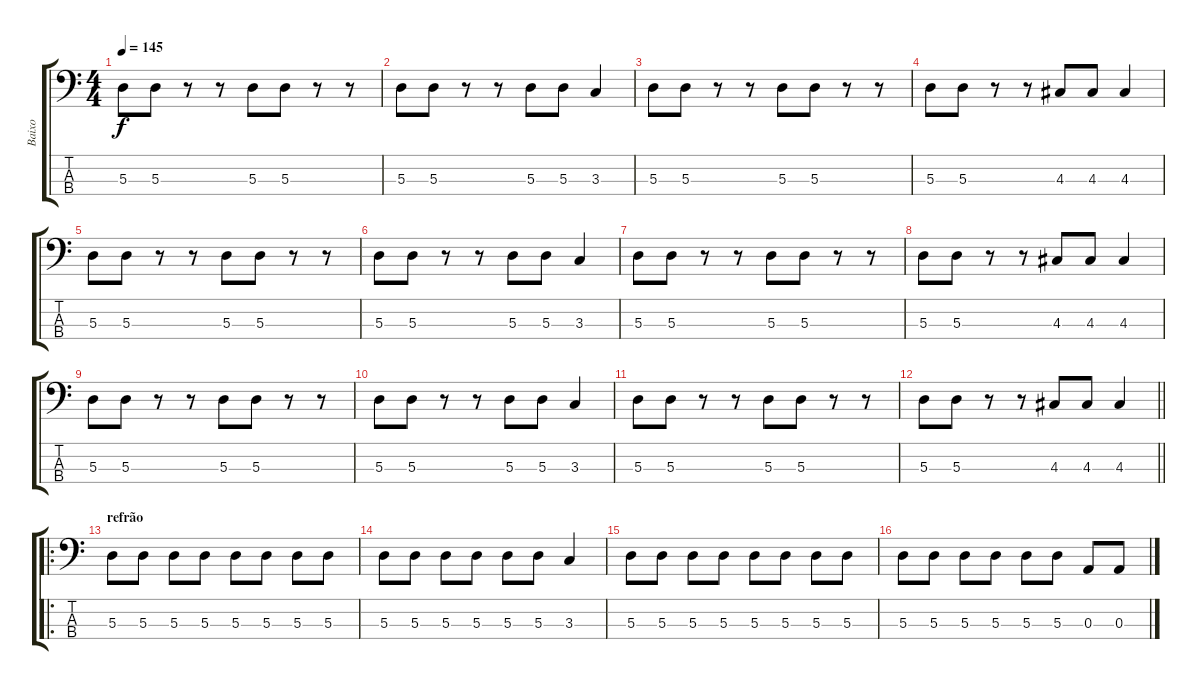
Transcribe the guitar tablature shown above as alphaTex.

\track ("Baixo" "Baixo") {instrument electricbassfinger}
\staff {score tabs}
\tuning (G2 D2 A1 E1) {hide}
\ts (4 4)
\tempo 145
\clef f4
\ks c
5.3.8{dy f} 5.3.8 r.8 r.8 5.3.8 5.3.8 r.8 r.8 |
5.3.8 5.3.8 r.8 r.8 5.3.8 5.3.8 3.3.4 |
5.3.8 5.3.8 r.8 r.8 5.3.8 5.3.8 r.8 r.8 |
5.3.8 5.3.8 r.8 r.8 4.3.8 4.3.8 4.3.4 |
5.3.8 5.3.8 r.8 r.8 5.3.8 5.3.8 r.8 r.8 |
5.3.8 5.3.8 r.8 r.8 5.3.8 5.3.8 3.3.4 |
5.3.8 5.3.8 r.8 r.8 5.3.8 5.3.8 r.8 r.8 |
5.3.8 5.3.8 r.8 r.8 4.3.8 4.3.8 4.3.4 |
5.3.8 5.3.8 r.8 r.8 5.3.8 5.3.8 r.8 r.8 |
5.3.8 5.3.8 r.8 r.8 5.3.8 5.3.8 3.3.4 |
5.3.8 5.3.8 r.8 r.8 5.3.8 5.3.8 r.8 r.8 |
\barLineRight lightlight
5.3.8 5.3.8 r.8 r.8 4.3.8 4.3.8 4.3.4 |
\ro
\section ("" "refrão")
5.3.8 5.3.8 5.3.8 5.3.8 5.3.8 5.3.8 5.3.8 5.3.8 |
5.3.8 5.3.8 5.3.8 5.3.8 5.3.8 5.3.8 3.3.4 |
5.3.8 5.3.8 5.3.8 5.3.8 5.3.8 5.3.8 5.3.8 5.3.8 |
5.3.8 5.3.8 5.3.8 5.3.8 5.3.8 5.3.8 0.3.8 0.3.8
